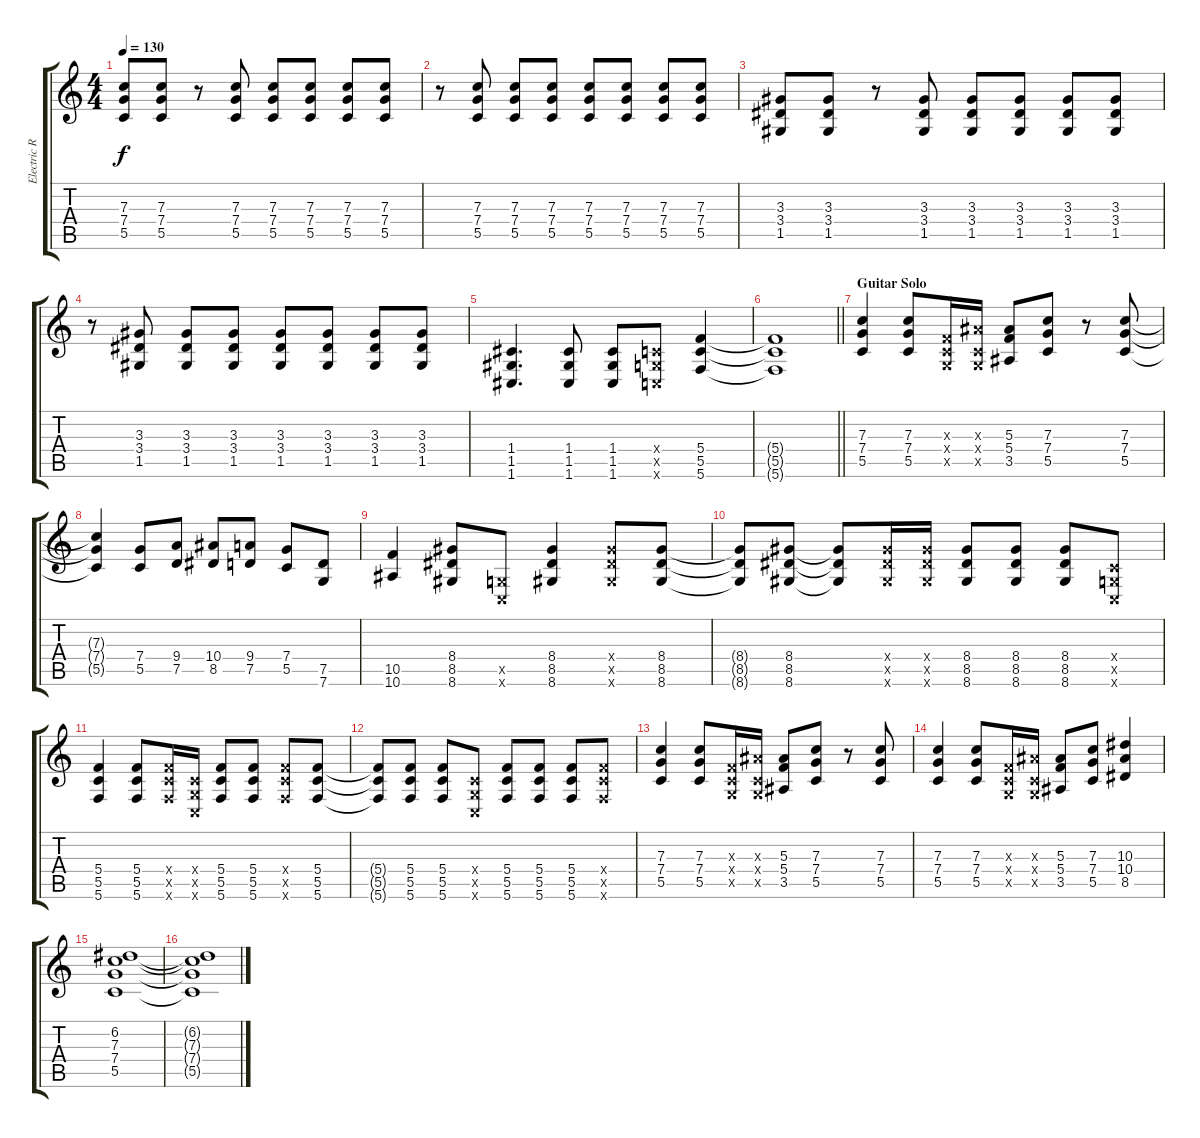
\track ("Electric Rhythm" "Electric R") {instrument distortionguitar}
\staff {score tabs}
\tuning (D4 A3 F3 C3 G2 C2) {hide}
\ts (4 4)
\tempo 130
\clef g2
\ks c
(7.3 7.4 5.5).8{dy f} (7.3 7.4 5.5).8 r.8 (7.3 7.4 5.5).8 (7.3 7.4 5.5).8 (7.3 7.4 5.5).8 (7.3 7.4 5.5).8 (7.3 7.4 5.5).8 |
r.8 (7.3 7.4 5.5).8 (7.3 7.4 5.5).8 (7.3 7.4 5.5).8 (7.3 7.4 5.5).8 (7.3 7.4 5.5).8 (7.3 7.4 5.5).8 (7.3 7.4 5.5).8 |
(3.3 3.4 1.5).8 (3.3 3.4 1.5).8 r.8 (3.3 3.4 1.5).8 (3.3 3.4 1.5).8 (3.3 3.4 1.5).8 (3.3 3.4 1.5).8 (3.3 3.4 1.5).8 |
r.8 (3.3 3.4 1.5).8 (3.3 3.4 1.5).8 (3.3 3.4 1.5).8 (3.3 3.4 1.5).8 (3.3 3.4 1.5).8 (3.3 3.4 1.5).8 (3.3 3.4 1.5).8 |
(1.4 1.5 1.6).4{d} (1.4 1.5 1.6).8 (1.4 1.5 1.6).8 (0.4{x} 0.5{x} 0.6{x}).8 (5.4 5.5 5.6).4 |
\barLineRight lightlight
(5.4{t} 5.5{t} 5.6{t}).1 |
\section ("" "Guitar Solo")
(7.3 7.4 5.5).4 (7.3 7.4 5.5).8 (0.3{x} 0.4{x} 0.5{x}).16 (5.3{x} 0.4{x} 0.5{x}).16 (5.3 5.4 3.5).8 (7.3 7.4 5.5).8 r.8 (7.3 7.4 5.5).8 |
(7.3{t} 7.4{t} 5.5{t}).4 (7.4 5.5).8 (9.4 7.5).8 (10.4 8.5).8 (9.4 7.5).8 (7.4 5.5).8 (7.5 7.6).8 |
(10.5 10.6).4 (8.4 8.5 8.6).8 (0.5{x} 0.6{x}).8 (8.4 8.5 8.6).4 (8.4{x} 8.5{x} 8.6{x}).8 (8.4 8.5 8.6).8 |
(8.4{t} 8.5{t} 8.6{t}).8 (8.4 8.5 8.6).8 (8.4{t} 8.5{t} 8.6{t}).8 (8.4{x} 8.5{x} 8.6{x}).16 (8.4{x} 8.5{x} 8.6{x}).16 (8.4 8.5 8.6).8 (8.4 8.5 8.6).8 (8.4 8.5 8.6).8 (0.4{x} 0.5{x} 0.6{x}).8 |
(5.4 5.5 5.6).4 (5.4 5.5 5.6).8 (5.4{x} 5.5{x} 5.6{x}).16 (0.4{x} 0.5{x} 0.6{x}).16 (5.4 5.5 5.6).8 (5.4 5.5 5.6).8 (5.4{x} 5.5{x} 5.6{x}).8 (5.4 5.5 5.6).8 |
(5.4{t} 5.5{t} 5.6{t}).8 (5.4 5.5 5.6).8 (5.4 5.5 5.6).8 (0.4{x} 0.5{x} 0.6{x}).8 (5.4 5.5 5.6).8 (5.4 5.5 5.6).8 (5.4 5.5 5.6).8 (5.4{x} 5.5{x} 5.6{x}).8 |
(7.3 7.4 5.5).4 (7.3 7.4 5.5).8 (0.3{x} 0.4{x} 0.5{x}).16 (5.3{x} 0.4{x} 0.5{x}).16 (5.3 5.4 3.5).8 (7.3 7.4 5.5).8 r.8 (7.3 7.4 5.5).8 |
(7.3 7.4 5.5).4 (7.3 7.4 5.5).8 (0.3{x} 0.4{x} 0.5{x}).16 (5.3{x} 0.4{x} 0.5{x}).16 (5.3 5.4 3.5).8 (7.3 7.4 5.5).8 (10.3 10.4 8.5).4 |
(6.2 7.3 7.4 5.5).1{volume 11} |
(6.2{t} 7.3{t} 7.4{t} 5.5{t}).1
